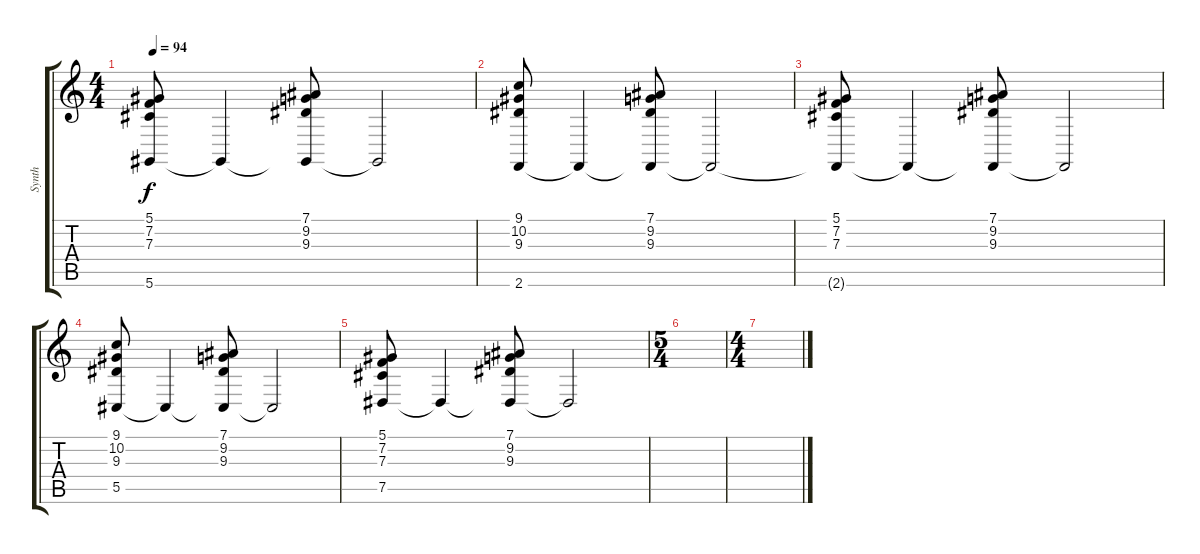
\track ("Synth" "Synth") {instrument fx8scifi}
\staff {score tabs}
\tuning (Eb4 Bb3 Gb3 Db3 Ab2 Eb2) {hide}
\ts (4 4)
\tempo 94
\clef g2
\ks c
(5.1 7.2 7.3 5.6{t}).8{dy f} 5.6{t}.4 (7.1 9.2 9.3 5.6{t}).8 5.6{t}.2 |
(9.1 10.2 9.3 2.6).8 2.6{t}.4 (7.1 9.2 9.3 2.6{t}).8 2.6{t}.2 |
(5.1 7.2 7.3 2.6{t}).8 2.6{t}.4 (7.1 9.2 9.3 2.6{t}).8 2.6{t}.2 |
(9.1 10.2 9.3 5.5).8 5.5{t}.4 (7.1 9.2 9.3 5.5{t}).8 5.5{t}.2 |
(5.1 7.2 7.3 7.5).8 7.5{t}.4 (7.1 9.2 9.3 7.5{t}).8 7.5{t}.2 |
\ts (5 4)
|
\ts (4 4)
